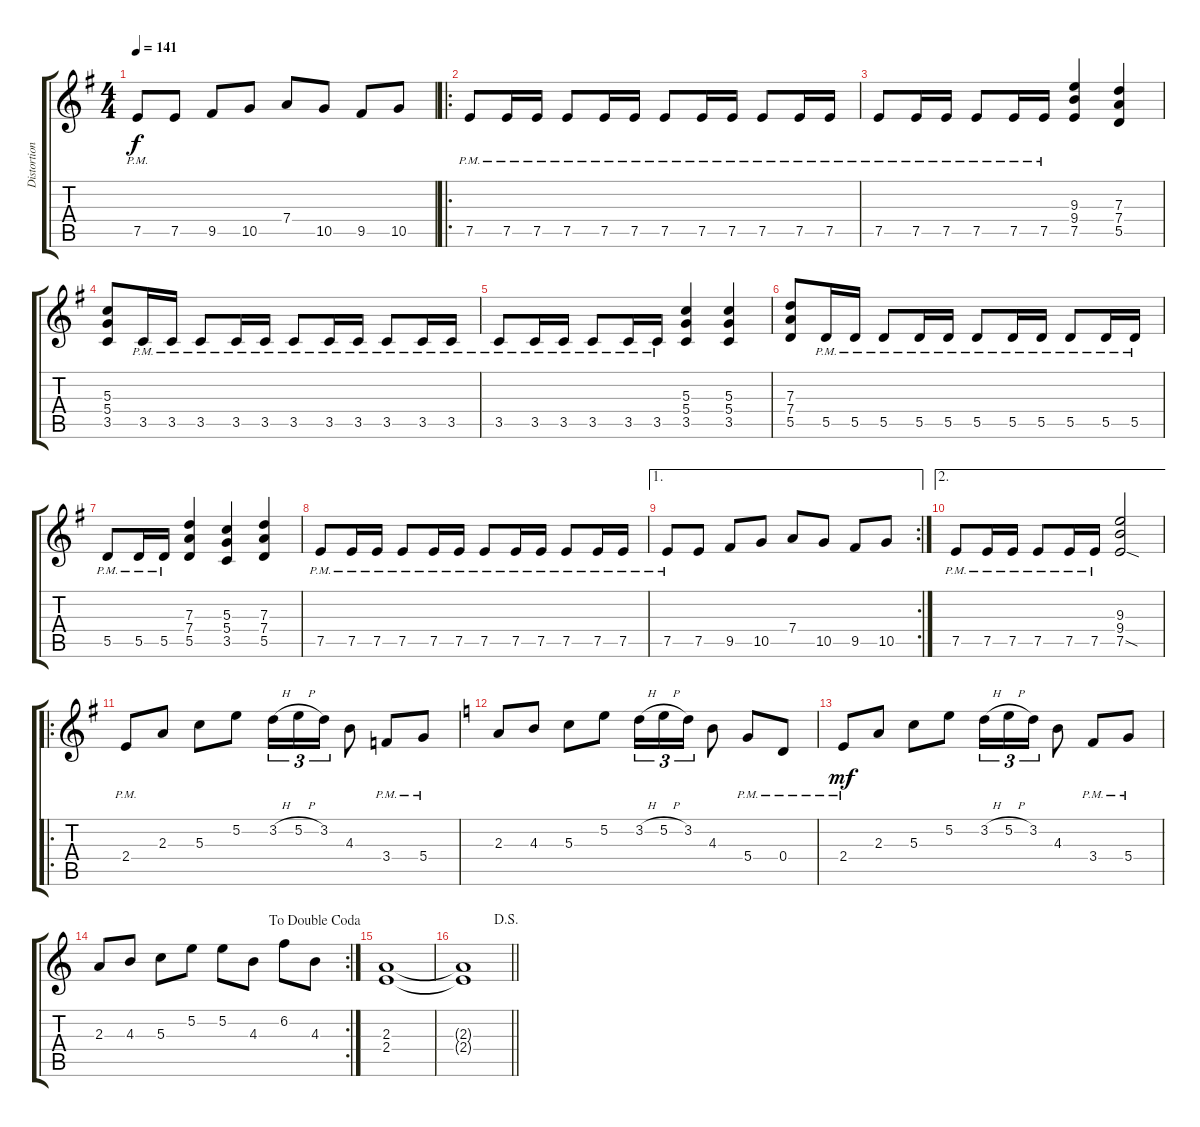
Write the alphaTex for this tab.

\track ("Distortion Gtr" "Distortion") {instrument distortionguitar}
\staff {score tabs}
\tuning (E4 B3 G3 D3 A2 E2) {hide}
\ts (4 4)
\tempo 141
\clef g2
\ks g
7.5{pm}.8{dy f} 7.5.8 9.5.8 10.5.8 7.4.8 10.5.8 9.5.8 10.5.8 |
\ro
7.5{pm}.8 7.5{pm}.16 7.5{pm}.16 7.5{pm}.8 7.5{pm}.16 7.5{pm}.16 7.5{pm}.8 7.5{pm}.16 7.5{pm}.16 7.5{pm}.8 7.5{pm}.16 7.5{pm}.16 |
7.5{pm}.8 7.5{pm}.16 7.5{pm}.16 7.5{pm}.8 7.5{pm}.16 7.5{pm}.16 (9.3 9.4 7.5).4 (7.3 7.4 5.5).4 |
(5.3 5.4 3.5).8 3.5{pm}.16 3.5{pm}.16 3.5{pm}.8 3.5{pm}.16 3.5{pm}.16 3.5{pm}.8 3.5{pm}.16 3.5{pm}.16 3.5{pm}.8 3.5{pm}.16 3.5{pm}.16 |
3.5{pm}.8 3.5{pm}.16 3.5{pm}.16 3.5{pm}.8 3.5{pm}.16 3.5{pm}.16 (5.3 5.4 3.5).4 (5.3 5.4 3.5).4 |
(7.3 7.4 5.5).8 5.5{pm}.16 5.5{pm}.16 5.5{pm}.8 5.5{pm}.16 5.5{pm}.16 5.5{pm}.8 5.5{pm}.16 5.5{pm}.16 5.5{pm}.8 5.5{pm}.16 5.5{pm}.16 |
5.5{pm}.8 5.5{pm}.16 5.5{pm}.16 (7.3 7.4 5.5).4 (5.3 5.4 3.5).4 (7.3 7.4 5.5).4 |
7.5{pm}.8 7.5{pm}.16 7.5{pm}.16 7.5{pm}.8 7.5{pm}.16 7.5{pm}.16 7.5{pm}.8 7.5{pm}.16 7.5{pm}.16 7.5{pm}.8 7.5{pm}.16 7.5{pm}.16 |
\ae 1
\rc 2
7.5{pm}.8 7.5.8 9.5.8 10.5.8 7.4.8 10.5.8 9.5.8 10.5.8 |
\ae 2
7.5{pm}.8 7.5{pm}.16 7.5{pm}.16 7.5{pm}.8 7.5{pm}.16 7.5{pm}.16 (9.3 9.4 7.5{sod}).2 |
\ro
2.4{pm}.8 2.3.8 5.3.8 5.2.8 3.2{h}.16{tu (3 2)} 5.2{h}.16{tu (3 2)} 3.2.16{tu (3 2)} 4.3.8 3.4{pm}.8 5.4{pm}.8 |
\ks c
2.3.8 4.3.8 5.3.8 5.2.8 3.2{h}.16{tu (3 2)} 5.2{h}.16{tu (3 2)} 3.2.16{tu (3 2)} 4.3.8 5.4{pm}.8 0.4{pm}.8 |
2.4{pm}.8{dy mf} 2.3.8 5.3.8 5.2.8 3.2{h}.16{tu (3 2)} 5.2{h}.16{tu (3 2)} 3.2.16{tu (3 2)} 4.3.8 3.4{pm}.8 5.4{pm}.8 |
\rc 2
\jump dadoublecoda
2.3.8 4.3.8 5.3.8 5.2.8 5.2.8 4.3.8 6.2.8 4.3.8 |
(2.3 2.4).1 |
\jump dalsegno
\barLineRight lightlight
(2.3{t} 2.4{t}).1
